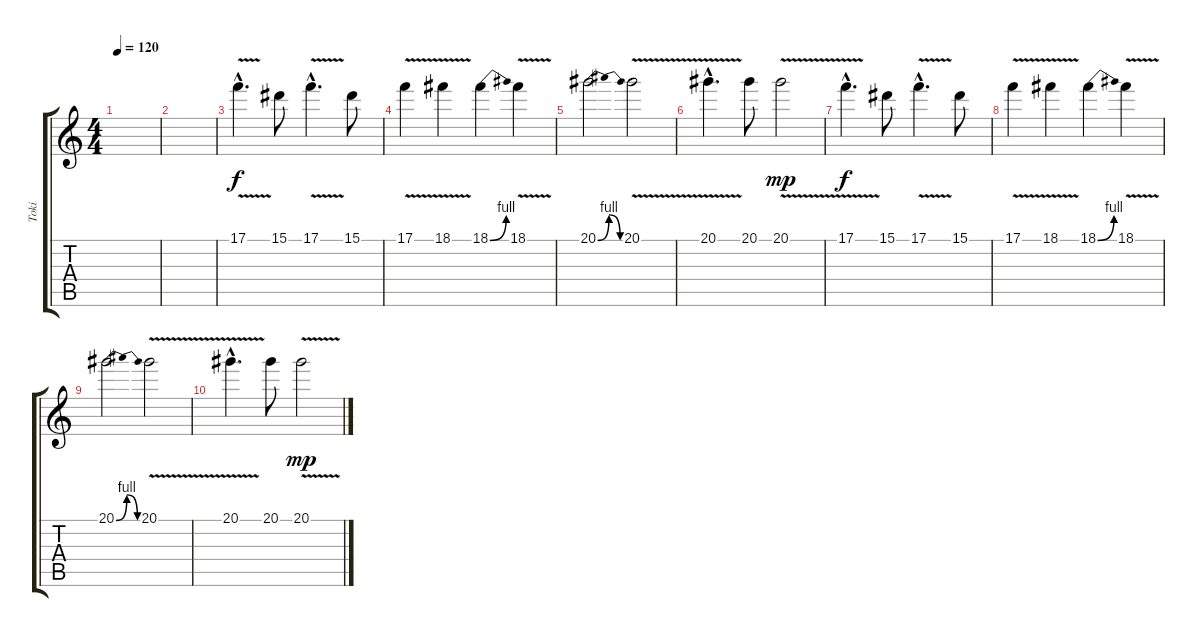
\track ("Toki" "Toki") {instrument distortionguitar}
\staff {score tabs}
\tuning (C4 G3 Eb3 Bb2 F2 C2) {hide}
\ts (4 4)
\tempo 120
\clef g2
\ks c
|
|
17.1{v hac}.4{d} 15.1.8 17.1{v hac}.4{d} 15.1.8 |
17.1{v}.4 18.1{v}.4 18.1{be (bend 0 0 60 4)}.4 18.1{v}.4 |
20.1{be (bendrelease 0 0 30 4 30 4 60 0)}.2 20.1{v}.2 |
20.1{v hac}.4{d} 20.1.8 20.1{v}.2{dy mp} |
17.1{v hac}.4{d dy f} 15.1.8 17.1{v hac}.4{d} 15.1.8 |
17.1{v}.4 18.1{v}.4 18.1{be (bend 0 0 60 4)}.4 18.1{v}.4 |
20.1{be (bendrelease 0 0 30 4 30 4 60 0)}.2 20.1{v}.2 |
20.1{v hac}.4{d} 20.1.8 20.1{v}.2{dy mp}
